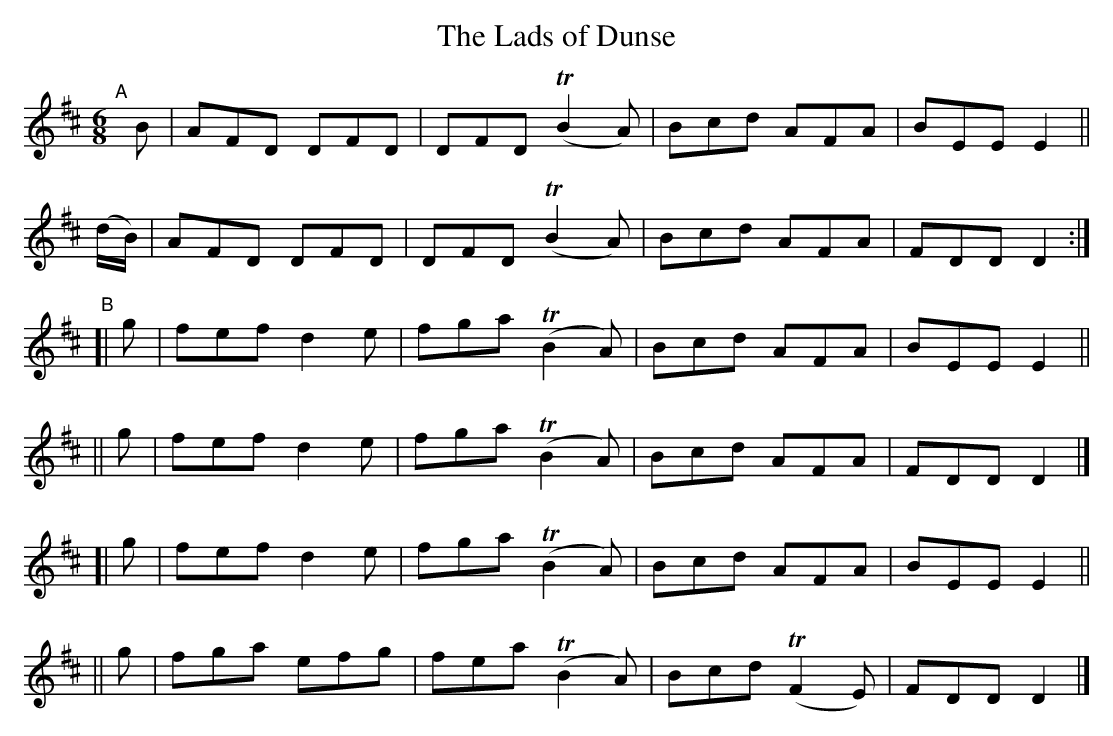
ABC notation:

X:1
T: The Lads of Dunse
M: 6/8
L: 1/8
K: D
"^A"[|]\
   B   | AFD DFD | DFD (TB2A) | Bcd AFA | BEE E2 ||
(d/B/) | AFD DFD | DFD (TB2A) | Bcd AFA | FDD D2 :|
"^B"\
[| g | fef d2e | fga (TB2A) | Bcd AFA | BEE E2 ||
|| g | fef d2e | fga (TB2A) | Bcd AFA | FDD D2 |]
[| g | fef d2e | fga (TB2A) | Bcd AFA | BEE E2 ||
|| g | fga efg | fea (TB2A) | Bcd (TF2E) | FDD D2 |]
